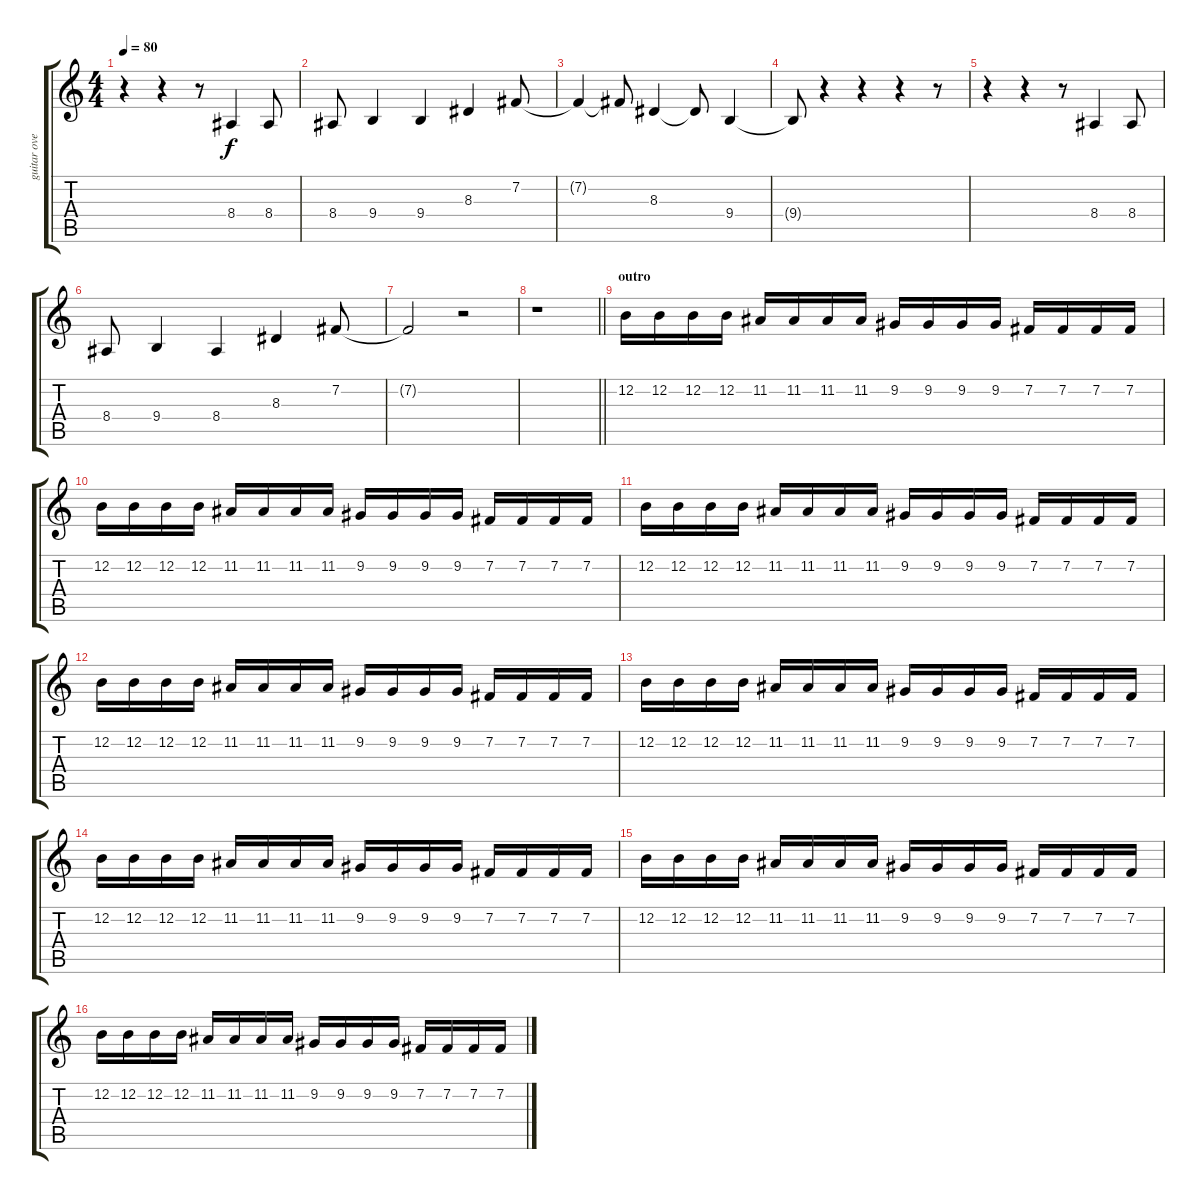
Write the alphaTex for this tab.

\track ("guitar overdub" "guitar ove") {instrument pad8sweep}
\staff {score tabs}
\tuning (E4 B3 G3 D3 A2 E2) {hide}
\ts (4 4)
\tempo 80
\clef g2
\ks c
r.4{dy f} r.4 r.8 8.4.4 8.4.8 |
8.4.8 9.4.4 9.4.4 8.3.4 7.2.8 |
7.2{t}.4 7.2{t}.8 8.3.4 8.3{t}.8 9.4.4 |
9.4{t}.8 r.4 r.4 r.4 r.8 |
r.4 r.4 r.8 8.4.4 8.4.8 |
8.4.8 9.4.4 8.4.4 8.3.4 7.2.8 |
7.2{t}.2 r.2 |
\barLineRight lightlight
r.1 |
\section ("" "outro")
12.2.16{volume 14} 12.2.16 12.2.16 12.2.16 11.2.16 11.2.16 11.2.16 11.2.16 9.2.16 9.2.16 9.2.16 9.2.16 7.2.16 7.2.16 7.2.16 7.2.16 |
12.2.16 12.2.16 12.2.16 12.2.16 11.2.16 11.2.16 11.2.16 11.2.16 9.2.16 9.2.16 9.2.16 9.2.16 7.2.16 7.2.16 7.2.16 7.2.16 |
12.2.16 12.2.16 12.2.16 12.2.16 11.2.16 11.2.16 11.2.16 11.2.16 9.2.16 9.2.16 9.2.16 9.2.16 7.2.16 7.2.16 7.2.16 7.2.16 |
12.2.16 12.2.16 12.2.16 12.2.16 11.2.16 11.2.16 11.2.16 11.2.16 9.2.16 9.2.16 9.2.16 9.2.16 7.2.16 7.2.16 7.2.16 7.2.16 |
12.2.16 12.2.16 12.2.16 12.2.16 11.2.16 11.2.16 11.2.16 11.2.16 9.2.16 9.2.16 9.2.16 9.2.16 7.2.16 7.2.16 7.2.16 7.2.16 |
12.2.16 12.2.16 12.2.16 12.2.16 11.2.16 11.2.16 11.2.16 11.2.16 9.2.16 9.2.16 9.2.16 9.2.16 7.2.16 7.2.16 7.2.16 7.2.16 |
12.2.16 12.2.16 12.2.16 12.2.16 11.2.16 11.2.16 11.2.16 11.2.16 9.2.16 9.2.16 9.2.16 9.2.16 7.2.16 7.2.16 7.2.16 7.2.16 |
12.2.16 12.2.16 12.2.16 12.2.16 11.2.16 11.2.16 11.2.16 11.2.16 9.2.16 9.2.16 9.2.16 9.2.16 7.2.16 7.2.16 7.2.16 7.2.16
